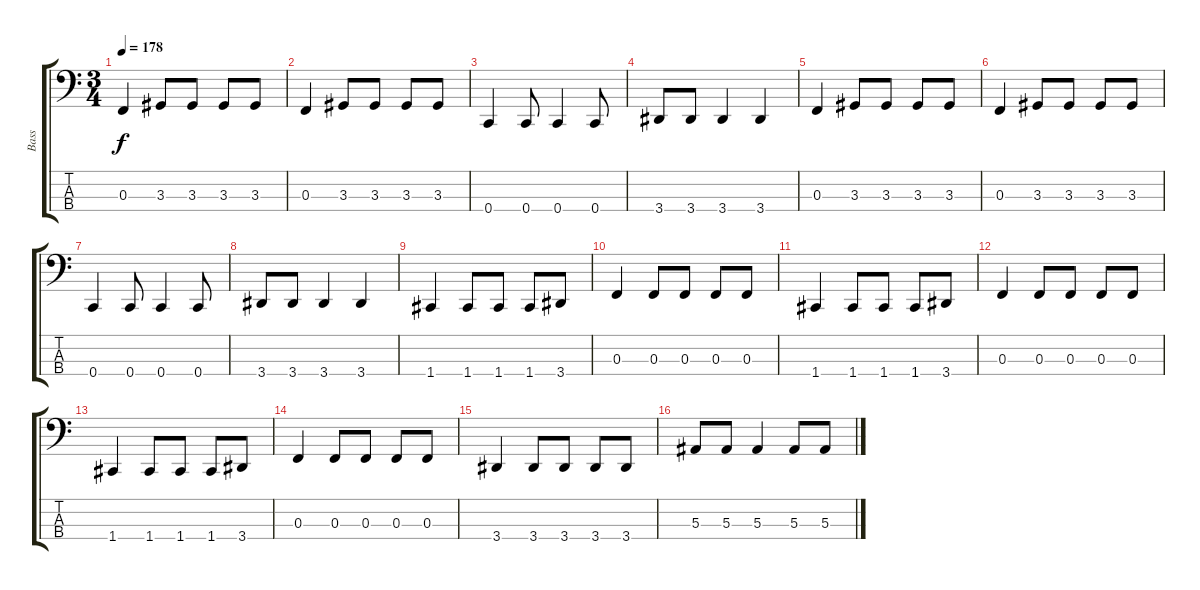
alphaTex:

\track ("Bass" "Bass") {instrument slapbass1}
\staff {score tabs}
\tuning (Eb2 Bb1 F1 C1) {hide}
\ts (3 4)
\tempo 178
\clef f4
\ks c
0.3.4{dy f} 3.3.8 3.3.8 3.3.8 3.3.8 |
0.3.4 3.3.8 3.3.8 3.3.8 3.3.8 |
0.4.4 0.4.8 0.4.4 0.4.8 |
3.4.8 3.4.8 3.4.4 3.4.4 |
0.3.4 3.3.8 3.3.8 3.3.8 3.3.8 |
0.3.4 3.3.8 3.3.8 3.3.8 3.3.8 |
0.4.4 0.4.8 0.4.4 0.4.8 |
3.4.8 3.4.8 3.4.4 3.4.4 |
1.4.4 1.4.8 1.4.8 1.4.8 3.4.8 |
0.3.4 0.3.8 0.3.8 0.3.8 0.3.8 |
1.4.4 1.4.8 1.4.8 1.4.8 3.4.8 |
0.3.4 0.3.8 0.3.8 0.3.8 0.3.8 |
1.4.4 1.4.8 1.4.8 1.4.8 3.4.8 |
0.3.4 0.3.8 0.3.8 0.3.8 0.3.8 |
3.4.4 3.4.8 3.4.8 3.4.8 3.4.8 |
5.3.8 5.3.8 5.3.4 5.3.8 5.3.8
